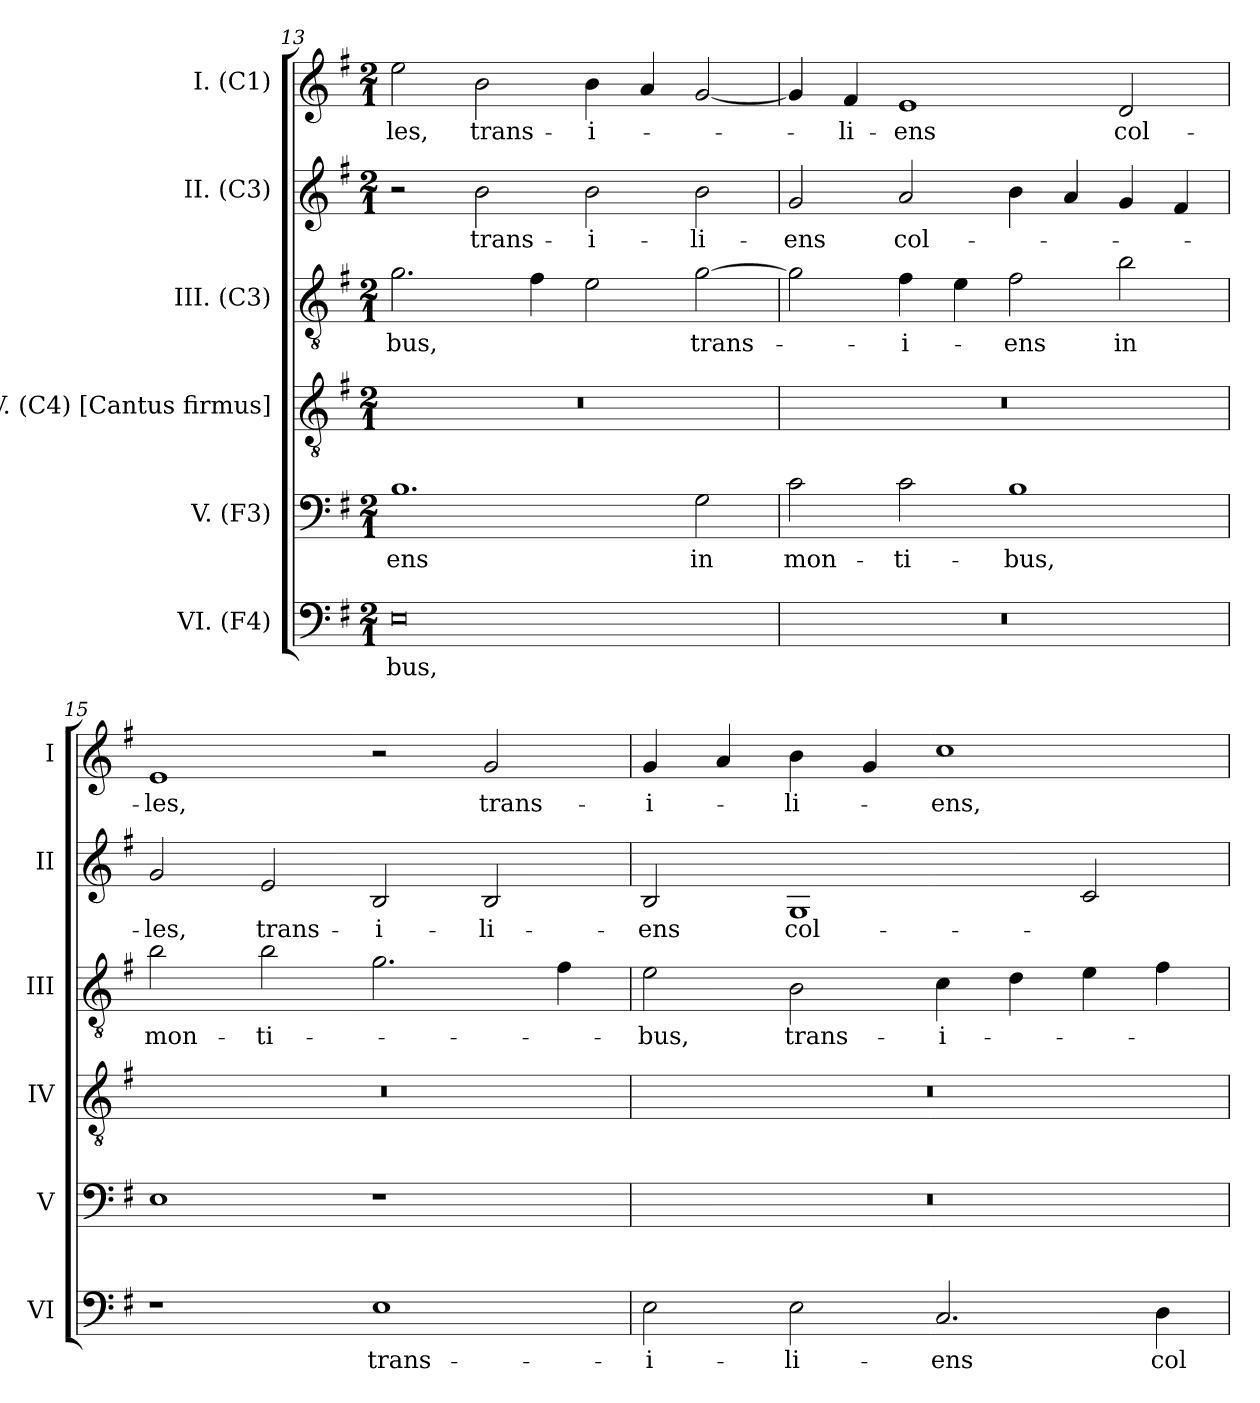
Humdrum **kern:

**kern	**text	**kern	**text	**kern	**kern	**text	**kern	**text	**kern	**text
*part6	*part6	*part5	*part5	*part4	*part3	*part3	*part2	*part2	*part1	*part1
*staff6	*staff6	*staff5	*staff5	*staff4	*staff3	*staff3	*staff2	*staff2	*staff1	*staff1
*I"VI. (F4)	*	*I"V. (F3)	*	*I"IV. (C4) [Cantus firmus]	*I"III. (C3)	*	*I"II. (C3)	*	*I"I. (C1)	*
*I'VI	*	*I'V	*	*I'IV	*I'III	*	*I'II	*	*I'I	*
*clefF4	*	*clefF4	*	*clefGv2	*clefGv2	*	*clefG2	*	*clefG2	*
*	*	*	*	*ITrd7c12	*	*	*	*	*	*
*k[f#]	*	*k[f#]	*	*k[f#]	*k[f#]	*	*k[f#]	*	*k[f#]	*
*G:	*	*G:	*	*G:	*G:	*	*G:	*	*G:	*
*M2/1	*	*M2/1	*	*M2/1	*M2/1	*	*M2/1	*	*M2/1	*
=13	=13	=13	=13	=13	=13	=13	=13	=13	=13	=13
!	!LO:LY:b:color=#000000	!	!	!	!	!	!	!	!	!
!	!	!	!LO:LY:b:color=#000000	!LO:N:vis=1	!	!	!	!	!	!
!	!	!	!	!	!	!LO:LY:b:color=#000000	!	!	!	!
!	!	!	!	!	!	!	!	!	!	!LO:LY:b:color=#000000
0Ei	-bus,	1.Bi	-ens	0r	2.gi\	-bus,	2r	.	2eei\	-les,
!	!	!	!	!	!	!	!	!LO:LY:b:color=#000000	!	!
!	!	!	!	!	!	!	!	!	!	!LO:LY:b:color=#000000
.	.	.	.	.	.	.	2bi\	trans-	2bi\	trans-
.	.	.	.	.	4f#i\	.	.	.	.	.
!	!	!	!	!	!	!	!	!LO:LY:b:color=#000000	!	!
!	!	!	!	!	!	!	!	!	!	!LO:LY:b:color=#000000
.	.	.	.	.	2ei\	.	2bi\	-i-	4bi\	-i-
.	.	.	.	.	.	.	.	.	4ai/	.
!	!	!	!LO:LY:b:color=#000000	!	!	!	!	!	!	!
!	!	!	!	!	!	!LO:LY:b:color=#000000	!	!	!	!
!	!	!	!	!	!	!	!	!LO:LY:b:color=#000000	!	!
.	.	2Gi\	in	.	[2gi\	trans-	2bi\	-li-	[2gi/	.
=14	=14	=14	=14	=14	=14	=14	=14	=14	=14	=14
!LO:N:vis=1	!	!	!	!	!	!	!	!	!	!
!	!	!	!LO:LY:b:color=#000000	!LO:N:vis=1	!	!	!	!	!	!
!	!	!	!	!	!	!	!	!LO:LY:b:color=#000000	!	!
0r	.	2ci\	mon-	0r	2gi\]	.	2gi/	-ens	4gi/]	.
!	!	!	!	!	!	!	!	!	!	!LO:LY:b:color=#000000
.	.	.	.	.	.	.	.	.	4f#i/	-li-
!	!	!	!LO:LY:b:color=#000000	!	!	!	!	!	!	!
!	!	!	!	!	!	!LO:LY:b:color=#000000	!	!	!	!
!	!	!	!	!	!	!	!	!LO:LY:b:color=#000000	!	!
!	!	!	!	!	!	!	!	!	!	!LO:LY:b:color=#000000
.	.	2ci\	-ti-	.	4f#i\	-i-	2ai/	col-	1ei	-ens
.	.	.	.	.	4ei\	.	.	.	.	.
!	!	!	!LO:LY:b:color=#000000	!	!	!	!	!	!	!
!	!	!	!	!	!	!LO:LY:b:color=#000000	!	!	!	!
.	.	1Bi	-bus,	.	2f#i\	-ens	4bi\	.	.	.
.	.	.	.	.	.	.	4ai/	.	.	.
!	!	!	!	!	!	!LO:LY:b:color=#000000	!	!	!	!
!	!	!	!	!	!	!	!	!	!	!LO:LY:b:color=#000000
.	.	.	.	.	2bi\	in	4gi/	.	2di/	col-
.	.	.	.	.	.	.	4f#i/	.	.	.
=15	=15	=15	=15	=15	=15	=15	=15	=15	=15	=15
!	!	!	!	!LO:N:vis=1	!	!	!	!	!	!
!	!	!	!	!	!	!LO:LY:b:color=#000000	!	!	!	!
!	!	!	!	!	!	!	!	!LO:LY:b:color=#000000	!	!
!	!	!	!	!	!	!	!	!	!	!LO:LY:b:color=#000000
1r	.	1Ei	.	0r	2bi\	mon-	2gi/	-les,	1ei	-les,
!	!	!	!	!	!	!LO:LY:b:color=#000000	!	!	!	!
!	!	!	!	!	!	!	!	!LO:LY:b:color=#000000	!	!
.	.	.	.	.	2bi\	-ti-	2ei/	trans-	.	.
!	!LO:LY:b:color=#000000	!	!	!	!	!	!	!	!	!
!	!	!	!	!	!	!	!	!LO:LY:b:color=#000000	!	!
1Ei	trans-	1r	.	.	2.gi\	.	2Bi/	-i-	2r	.
!	!	!	!	!	!	!	!	!LO:LY:b:color=#000000	!	!
!	!	!	!	!	!	!	!	!	!	!LO:LY:b:color=#000000
.	.	.	.	.	.	.	2Bi/	-li-	2gi/	trans-
.	.	.	.	.	4f#i\	.	.	.	.	.
=16	=16	=16	=16	=16	=16	=16	=16	=16	=16	=16
!	!LO:LY:b:color=#000000	!LO:N:vis=1	!	!LO:N:vis=1	!	!	!	!	!	!
!	!	!	!	!	!	!LO:LY:b:color=#000000	!	!	!	!
!	!	!	!	!	!	!	!	!LO:LY:b:color=#000000	!	!
!	!	!	!	!	!	!	!	!	!	!LO:LY:b:color=#000000
2Ei\	-i-	0r	.	0r	2ei\	-bus,	2Bi/	-ens	4gi/	-i-
.	.	.	.	.	.	.	.	.	4ai/	.
!	!LO:LY:b:color=#000000	!	!	!	!	!	!	!	!	!
!	!	!	!	!	!	!LO:LY:b:color=#000000	!	!	!	!
!	!	!	!	!	!	!	!	!LO:LY:b:color=#000000	!	!
!	!	!	!	!	!	!	!	!	!	!LO:LY:b:color=#000000
2Ei\	-li-	.	.	.	2Bi\	trans-	1Gi	col-	4bi\	-li-
.	.	.	.	.	.	.	.	.	4gi/	.
!	!LO:LY:b:color=#000000	!	!	!	!	!	!	!	!	!
!	!	!	!	!	!	!LO:LY:b:color=#000000	!	!	!	!
!	!	!	!	!	!	!	!	!	!	!LO:LY:b:color=#000000
2.Ci/	-ens	.	.	.	4ci\	-i-	.	.	1cci	-ens,
.	.	.	.	.	4di\	.	.	.	.	.
.	.	.	.	.	4ei\	.	2ci/	.	.	.
!	!LO:LY:b:color=#000000	!	!	!	!	!	!	!	!	!
4Di\	col-	.	.	.	4f#i\	.	.	.	.	.
=	=	=	=	=	=	=	=	=	=	=
*-	*-	*-	*-	*-	*-	*-	*-	*-	*-	*-
